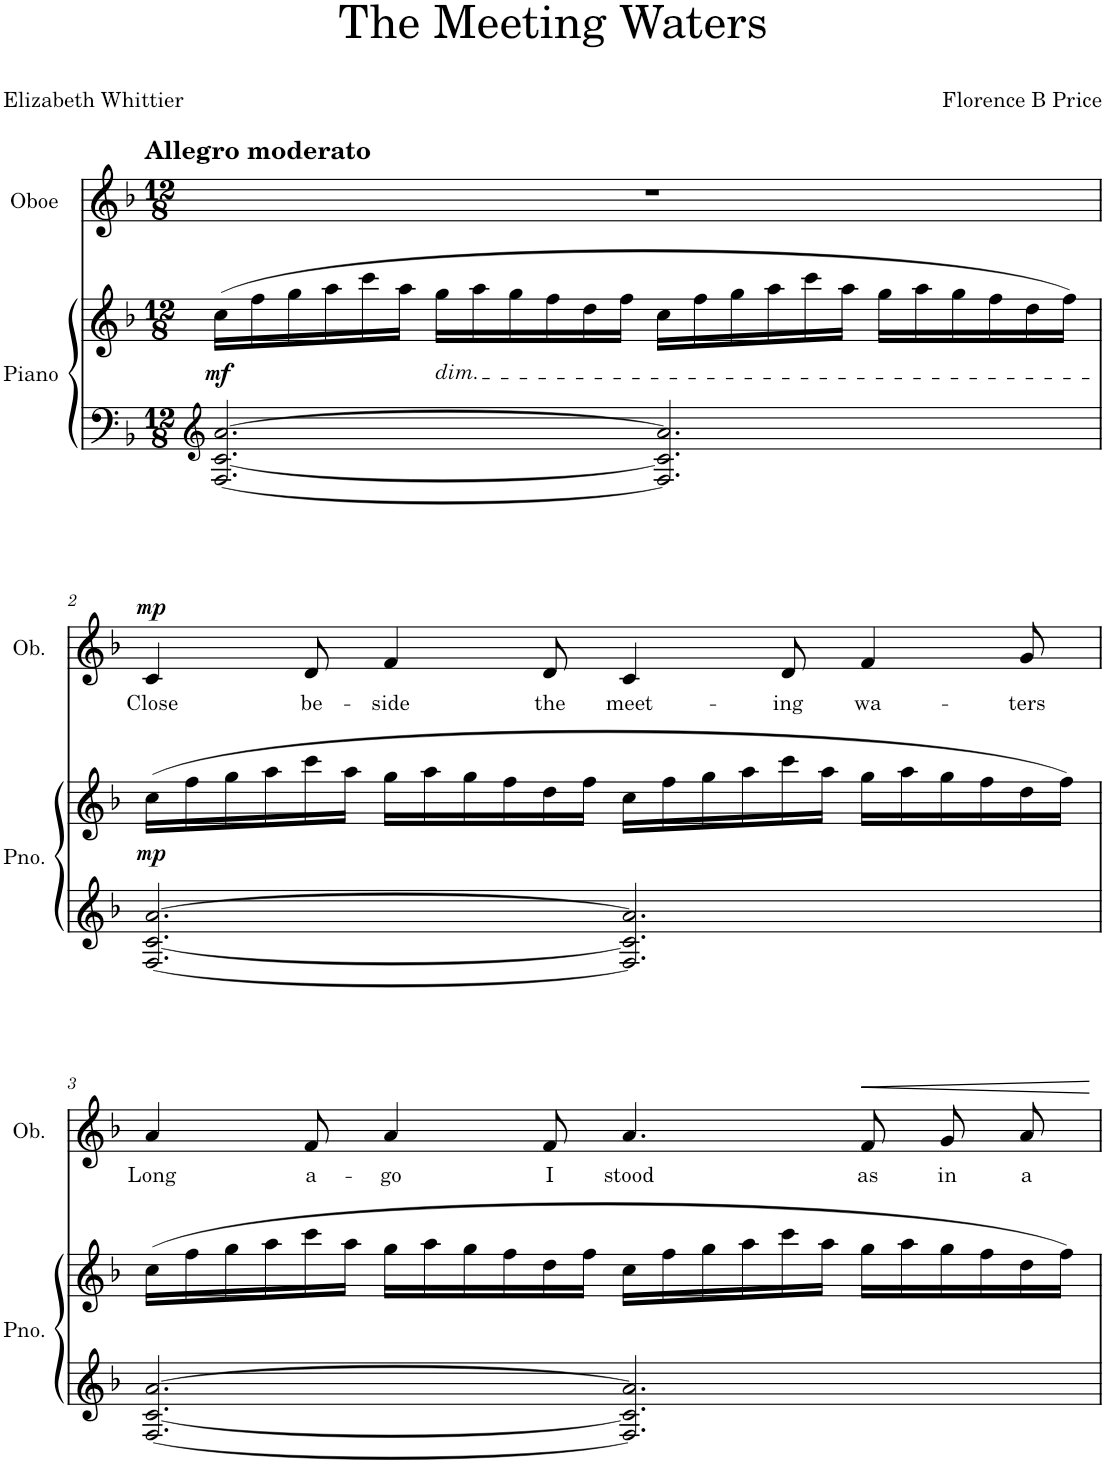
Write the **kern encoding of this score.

**kern	**kern	**dynam	**kern	**text	**dynam
*part2	*part2	*part2	*part1	*part1	*part1
*staff3	*staff2	*staff2/3	*staff1	*staff1	*staff1
*I"Piano	*	*	*I"Oboe	*	*
*I'Pno.	*	*	*I'Ob.	*	*
*clefG2	*clefG2	*	*clefG2	*	*
*k[b-]	*k[b-]	*	*k[b-]	*	*
*M12/8	*M12/8	*	*M12/8	*	*
=1	=1	=1	=1	=1	=1
!	!	!	!LO:TX:a:B:t=Allegro moderato	!	!
!	!	!LO:DY:b	!	!	!
[2.F/ [2.c/ [2.a/	(16cc\LL	mf	1.r	.	.
.	16ff\	.	.	.	.
.	16gg\	.	.	.	.
.	16aa\	.	.	.	.
.	16ccc\	.	.	.	.
.	16aa\JJ	.	.	.	.
!	!LO:TX:b:i:t=dim.	!	!	!	!
.	16gg\LL	.	.	.	.
.	16aa\	.	.	.	.
.	16gg\	.	.	.	.
.	16ff\	.	.	.	.
.	16dd\	.	.	.	.
.	16ff\JJ	.	.	.	.
2.F/] 2.c/] 2.a/]	16cc\LL	.	.	.	.
.	16ff\	.	.	.	.
.	16gg\	.	.	.	.
.	16aa\	.	.	.	.
.	16ccc\	.	.	.	.
.	16aa\JJ	.	.	.	.
.	16gg\LL	.	.	.	.
.	16aa\	.	.	.	.
.	16gg\	.	.	.	.
.	16ff\	.	.	.	.
.	16dd\	.	.	.	.
.	16ff\JJ)	.	.	.	.
!!LO:LB:g=z
=2	=2	=2	=2	=2	=2
!	!	!LO:DY:b	!	!LO:LY:b	!LO:DY:a
[2.F/ [2.c/ [2.a/	(16cc\LL	mp	4c/	Close	mp
.	16ff\	.	.	.	.
.	16gg\	.	.	.	.
.	16aa\	.	.	.	.
!	!	!	!	!LO:LY:b	!
.	16ccc\	.	8d/	be-	.
.	16aa\JJ	.	.	.	.
!	!	!	!	!LO:LY:b	!
.	16gg\LL	.	4f/	-side	.
.	16aa\	.	.	.	.
.	16gg\	.	.	.	.
.	16ff\	.	.	.	.
!	!	!	!	!LO:LY:b	!
.	16dd\	.	8d/	the	.
.	16ff\JJ	.	.	.	.
!	!	!	!	!LO:LY:b	!
2.F/] 2.c/] 2.a/]	16cc\LL	.	4c/	meet-	.
.	16ff\	.	.	.	.
.	16gg\	.	.	.	.
.	16aa\	.	.	.	.
!	!	!	!	!LO:LY:b	!
.	16ccc\	.	8d/	-ing	.
.	16aa\JJ	.	.	.	.
!	!	!	!	!LO:LY:b	!
.	16gg\LL	.	4f/	wa-	.
.	16aa\	.	.	.	.
.	16gg\	.	.	.	.
.	16ff\	.	.	.	.
!	!	!	!	!LO:LY:b	!
.	16dd\	.	8g/	-ters	.
.	16ff\JJ)	.	.	.	.
!!LO:LB:g=z
=3	=3	=3	=3	=3	=3
!	!	!	!	!LO:LY:b	!
[2.F/ [2.c/ [2.a/	(16cc\LL	.	4a/	Long	.
.	16ff\	.	.	.	.
.	16gg\	.	.	.	.
.	16aa\	.	.	.	.
!	!	!	!	!LO:LY:b	!
.	16ccc\	.	8f/	a-	.
.	16aa\JJ	.	.	.	.
!	!	!	!	!LO:LY:b	!
.	16gg\LL	.	4a/	-go	.
.	16aa\	.	.	.	.
.	16gg\	.	.	.	.
.	16ff\	.	.	.	.
!	!	!	!	!LO:LY:b	!
.	16dd\	.	8f/	I	.
.	16ff\JJ	.	.	.	.
!	!	!	!	!LO:LY:b	!
2.F/] 2.c/] 2.a/]	16cc\LL	.	4.a/	stood	.
.	16ff\	.	.	.	.
.	16gg\	.	.	.	.
.	16aa\	.	.	.	.
.	16ccc\	.	.	.	.
.	16aa\JJ	.	.	.	.
!	!	!	!	!LO:LY:b	!LO:HP:b
.	16gg\LL	.	8f/L	as	<
.	16aa\	.	.	.	.
!	!	!	!	!LO:LY:b	!
.	16gg\	.	8g/	in	.
.	16ff\	.	.	.	.
!	!	!	!	!LO:LY:b	!
.	16dd\	.	8a/J	a	.
.	16ff\JJ)	.	.	.	.
.	.	.	.	.	[
=	=	=	=	=	=
*-	*-	*-	*-	*-	*-
